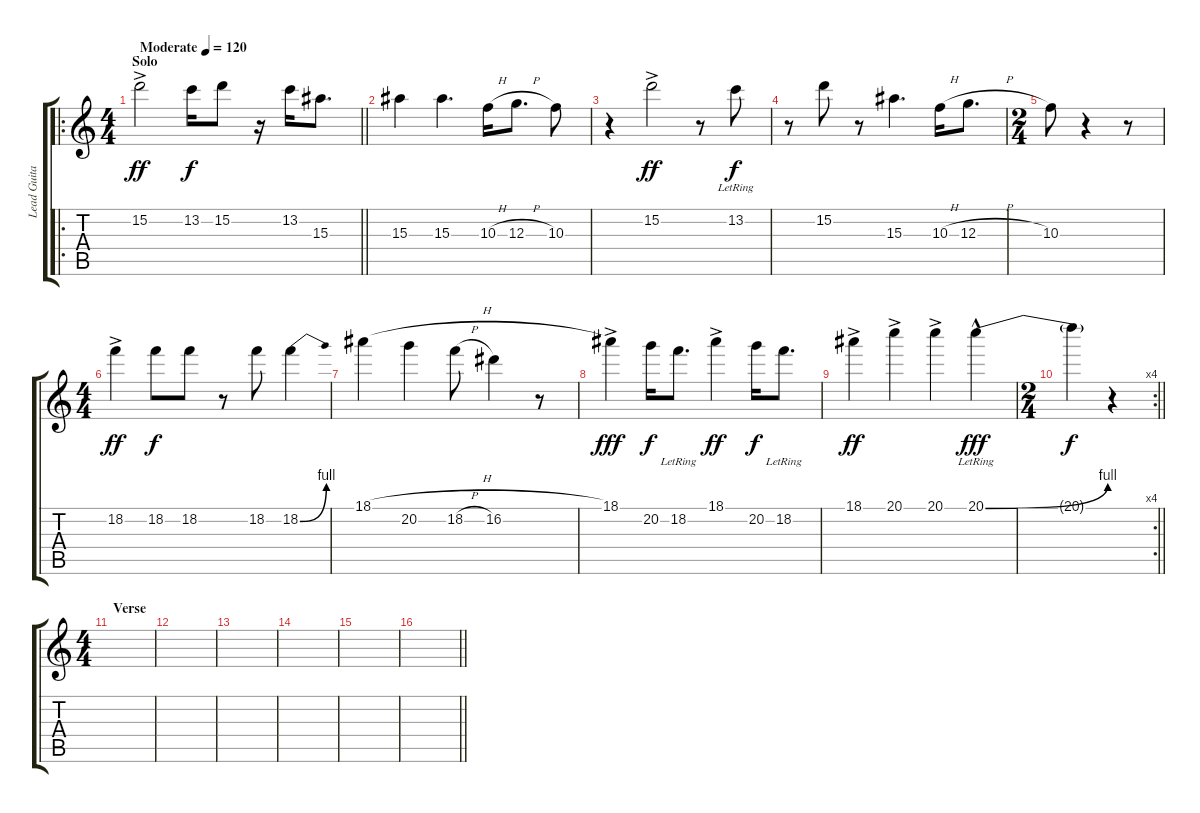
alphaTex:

\track ("Lead Guitar" "Lead Guita") {instrument acousticguitarsteel}
\staff {score tabs}
\tuning (E4 B3 G3 D3 A2 E2) {hide}
\ro
\ts (4 4)
\section ("" "Solo")
\tempo (120 "Moderate")
\clef g2
\barLineRight lightlight
\ks c
15.2{ac}.2{dy ff instrument acousticguitarsteel} 13.2.16{dy f} 15.2.8 r.16 13.2.16 15.3.8{d} |
\section ("" "")
15.3.4 15.3.4{d} 10.3{h}.16 12.3{h}.8{d} 10.3.8 |
r.4 15.2{ac}.2{dy ff} r.8 13.2{lr}.8{dy f} |
r.8 15.2.8 r.8 15.3.4{d} 10.3{h}.16 12.3{h}.8{d} |
\ts (2 4)
10.3.8 r.4 r.8 |
\ts (4 4)
18.2{ac}.4{dy ff} 18.2.8{dy f} 18.2.8 r.8 18.2.8 18.2{be (bend 0 0 60 4)}.4 |
18.1{h}.4 20.2.4 18.2{h}.8 16.2.4 r.8 |
18.1{ac}.4{dy fff} 20.2.16{dy f beam merge} 18.2{lr}.8{d} 18.1{ac}.4{dy ff} 20.2.16{dy f} 18.2{lr}.8{d} |
18.1{ac}.4{dy ff} 20.1{ac}.4 20.1{ac}.4 20.1{be (bend 0 0 60 4) hac lr}.4{dy fff} |
\rc 4
\ts (2 4)
\barLineRight lightlight
20.1{t}.4{dy f} r.4 |
\ts (4 4)
\section ("" "Verse")
|
|
|
|
|
\barLineRight lightlight
